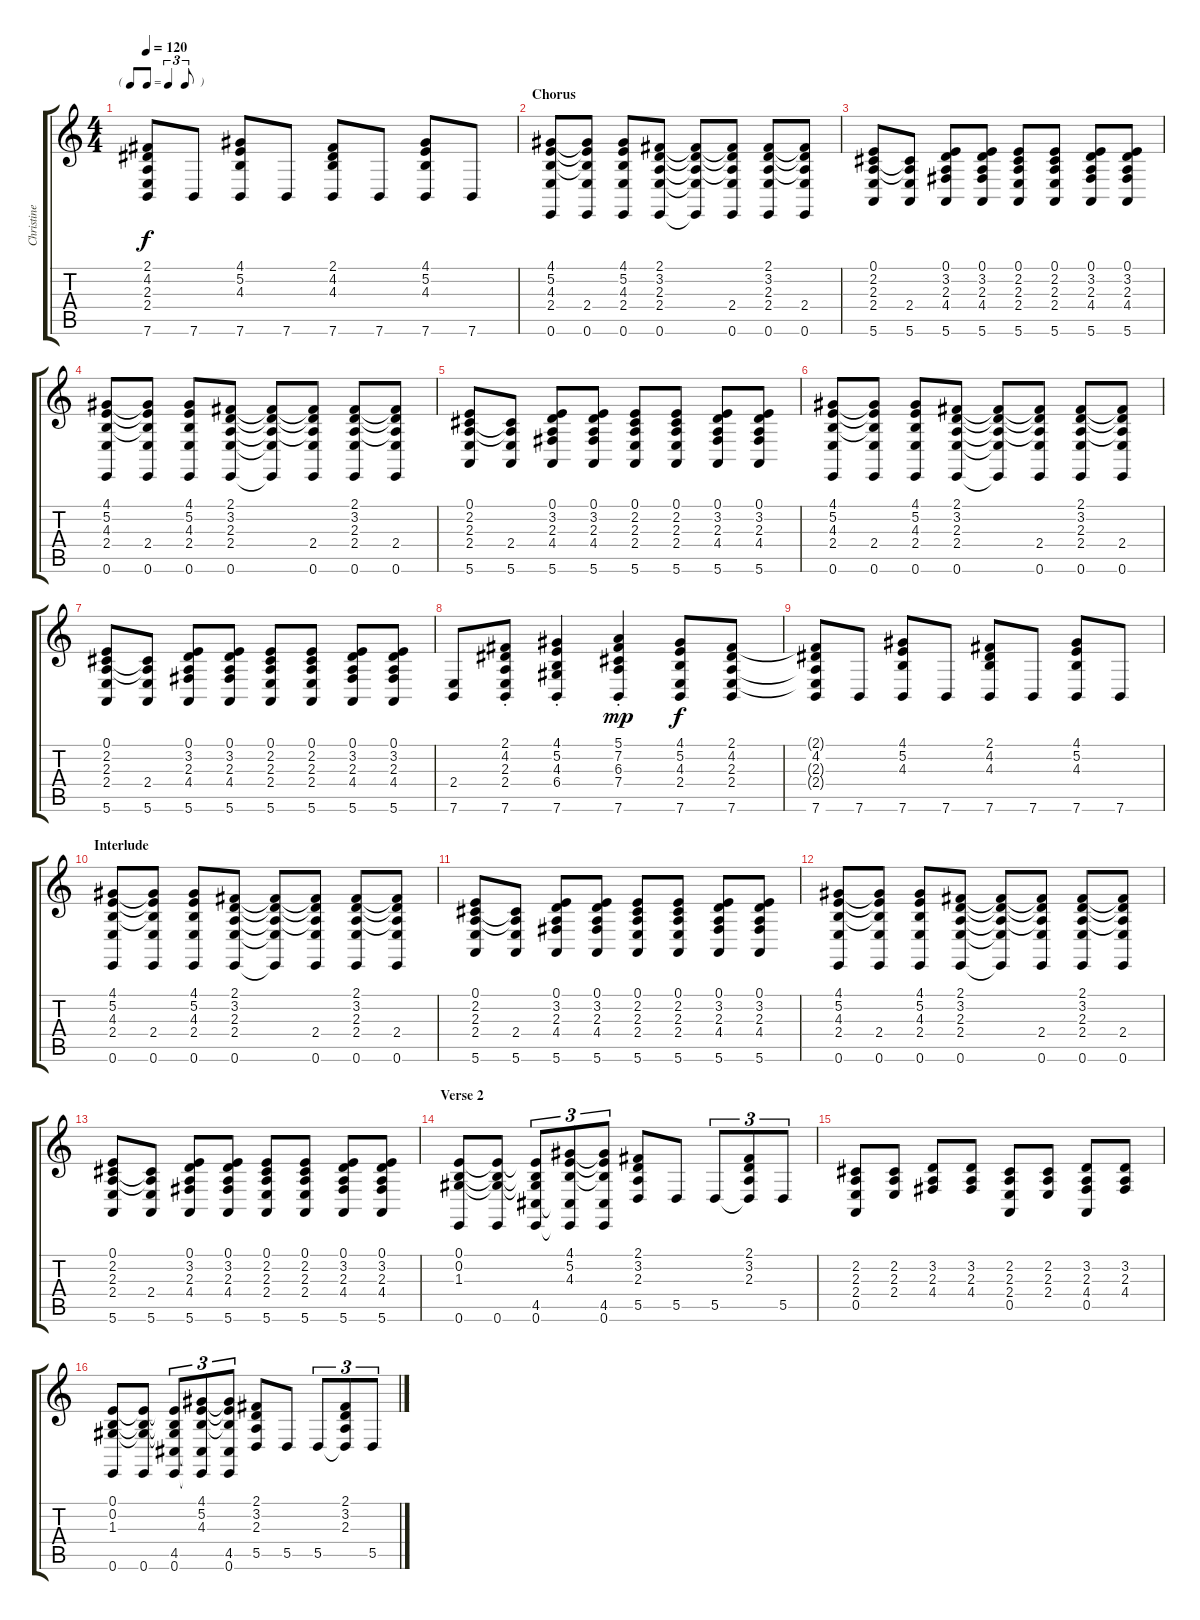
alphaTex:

\track ("Christine McVie - Piano" "Christine ") {instrument acousticgrandpiano}
\staff {score tabs}
\tuning (E4 B3 G3 D3 A2 E2) {hide}
\ts (4 4)
\tf triplet8th
\tempo 120
\clef g2
\ks c
(2.1{t} 4.2 2.3{t} 2.4{t} 7.6).8{dy f} 7.6.8 (4.1 5.2 4.3 7.6).8 7.6.8 (2.1 4.2 4.3 7.6).8 7.6.8 (4.1 5.2 4.3 7.6).8 7.6.8 |
\section ("" "Chorus")
(4.1 5.2 4.3 2.4 0.6).8 (4.1{t} 5.2{t} 4.3{t} 2.4 0.6).8 (4.1 5.2 4.3 2.4 0.6).8 (2.1 3.2 2.3 2.4 0.6).8 (2.1{t} 3.2{t} 2.3{t} 2.4{t} 0.6{t}).8 (2.1{t} 3.2{t} 2.3{t} 2.4 0.6).8 (2.1 3.2 2.3 2.4 0.6).8 (2.1{t} 3.2{t} 2.3{t} 2.4 0.6).8 |
(0.1 2.2 2.3 2.4 5.6).8 (2.2{t} 2.3{t} 2.4 5.6).8 (0.1 3.2 2.3 4.4 5.6).8 (0.1 3.2 2.3 4.4 5.6).8 (0.1 2.2 2.3 2.4 5.6).8 (0.1 2.2 2.3 2.4 5.6).8 (0.1 3.2 2.3 4.4 5.6).8 (0.1 3.2 2.3 4.4 5.6).8 |
(4.1 5.2 4.3 2.4 0.6).8 (4.1{t} 5.2{t} 4.3{t} 2.4 0.6).8 (4.1 5.2 4.3 2.4 0.6).8 (2.1 3.2 2.3 2.4 0.6).8 (2.1{t} 3.2{t} 2.3{t} 2.4{t} 0.6{t}).8 (2.1{t} 3.2{t} 2.3{t} 2.4 0.6).8 (2.1 3.2 2.3 2.4 0.6).8 (2.1{t} 3.2{t} 2.3{t} 2.4 0.6).8 |
(0.1 2.2 2.3 2.4 5.6).8 (2.2{t} 2.3{t} 2.4 5.6).8 (0.1 3.2 2.3 4.4 5.6).8 (0.1 3.2 2.3 4.4 5.6).8 (0.1 2.2 2.3 2.4 5.6).8 (0.1 2.2 2.3 2.4 5.6).8 (0.1 3.2 2.3 4.4 5.6).8 (0.1 3.2 2.3 4.4 5.6).8 |
(4.1 5.2 4.3 2.4 0.6).8 (4.1{t} 5.2{t} 4.3{t} 2.4 0.6).8 (4.1 5.2 4.3 2.4 0.6).8 (2.1 3.2 2.3 2.4 0.6).8 (2.1{t} 3.2{t} 2.3{t} 2.4{t} 0.6{t}).8 (2.1{t} 3.2{t} 2.3{t} 2.4 0.6).8 (2.1 3.2 2.3 2.4 0.6).8 (2.1{t} 3.2{t} 2.3{t} 2.4 0.6).8 |
(0.1 2.2 2.3 2.4 5.6).8 (2.2{t} 2.3{t} 2.4 5.6).8 (0.1 3.2 2.3 4.4 5.6).8 (0.1 3.2 2.3 4.4 5.6).8 (0.1 2.2 2.3 2.4 5.6).8 (0.1 2.2 2.3 2.4 5.6).8 (0.1 3.2 2.3 4.4 5.6).8 (0.1 3.2 2.3 4.4 5.6).8 |
(2.4 7.6).8 (2.1{st} 4.2{st} 2.3 2.4 7.6).8 (4.1 5.2{st} 4.3 6.4 7.6).4 (5.1{st} 7.2{st} 6.3{st} 7.4 7.6{st}).4{dy mp} (4.1 5.2 4.3 2.4 7.6).8{dy f} (2.1 4.2 2.3 2.4 7.6).8 |
(2.1{t} 4.2 2.3{t} 2.4{t} 7.6).8 7.6.8 (4.1 5.2 4.3 7.6).8 7.6.8 (2.1 4.2 4.3 7.6).8 7.6.8 (4.1 5.2 4.3 7.6).8 7.6.8 |
\section ("" "Interlude")
(4.1 5.2 4.3 2.4 0.6).8 (4.1{t} 5.2{t} 4.3{t} 2.4 0.6).8 (4.1 5.2 4.3 2.4 0.6).8 (2.1 3.2 2.3 2.4 0.6).8 (2.1{t} 3.2{t} 2.3{t} 2.4{t} 0.6{t}).8 (2.1{t} 3.2{t} 2.3{t} 2.4 0.6).8 (2.1 3.2 2.3 2.4 0.6).8 (2.1{t} 3.2{t} 2.3{t} 2.4 0.6).8 |
(0.1 2.2 2.3 2.4 5.6).8 (2.2{t} 2.3{t} 2.4 5.6).8 (0.1 3.2 2.3 4.4 5.6).8 (0.1 3.2 2.3 4.4 5.6).8 (0.1 2.2 2.3 2.4 5.6).8 (0.1 2.2 2.3 2.4 5.6).8 (0.1 3.2 2.3 4.4 5.6).8 (0.1 3.2 2.3 4.4 5.6).8 |
(4.1 5.2 4.3 2.4 0.6).8 (4.1{t} 5.2{t} 4.3{t} 2.4 0.6).8 (4.1 5.2 4.3 2.4 0.6).8 (2.1 3.2 2.3 2.4 0.6).8 (2.1{t} 3.2{t} 2.3{t} 2.4{t} 0.6{t}).8 (2.1{t} 3.2{t} 2.3{t} 2.4 0.6).8 (2.1 3.2 2.3 2.4 0.6).8 (2.1{t} 3.2{t} 2.3{t} 2.4 0.6).8 |
(0.1 2.2 2.3 2.4 5.6).8 (2.2{t} 2.3{t} 2.4 5.6).8 (0.1 3.2 2.3 4.4 5.6).8 (0.1 3.2 2.3 4.4 5.6).8 (0.1 2.2 2.3 2.4 5.6).8 (0.1 2.2 2.3 2.4 5.6).8 (0.1 3.2 2.3 4.4 5.6).8 (0.1 3.2 2.3 4.4 5.6).8 |
\section ("" "Verse 2")
(0.1 0.2 1.3 0.6).8 (0.1{t} 0.2{t} 1.3{t} 0.6).8 (0.1{t} 0.2{t} 1.3{t} 4.5 0.6).8{tu (3 2)} (4.1 5.2 4.3 4.5{t} 0.6{t}).8{tu (3 2)} (4.1{t} 5.2{t} 4.3{t} 4.5 0.6).8{tu (3 2)} (2.1 3.2 2.3 5.5).8 5.5.8 5.5.8{tu (3 2)} (2.1 3.2 2.3 5.5{t}).8{tu (3 2)} 5.5.8{tu (3 2)} |
(2.2 2.3 2.4 0.5).8 (2.2 2.3 2.4).8 (3.2 2.3 4.4).8 (3.2 2.3 4.4).8 (2.2 2.3 2.4 0.5).8 (2.2 2.3 2.4).8 (3.2 2.3 4.4 0.5).8 (3.2 2.3 4.4).8 |
(0.1 0.2 1.3 0.6).8 (0.1{t} 0.2{t} 1.3{t} 0.6).8 (0.1{t} 0.2{t} 1.3{t} 4.5 0.6).8{tu (3 2)} (4.1 5.2 4.3 4.5{t} 0.6{t}).8{tu (3 2)} (4.1{t} 5.2{t} 4.3{t} 4.5 0.6).8{tu (3 2)} (2.1 3.2 2.3 5.5).8 5.5.8 5.5.8{tu (3 2)} (2.1 3.2 2.3 5.5{t}).8{tu (3 2)} 5.5.8{tu (3 2)}
